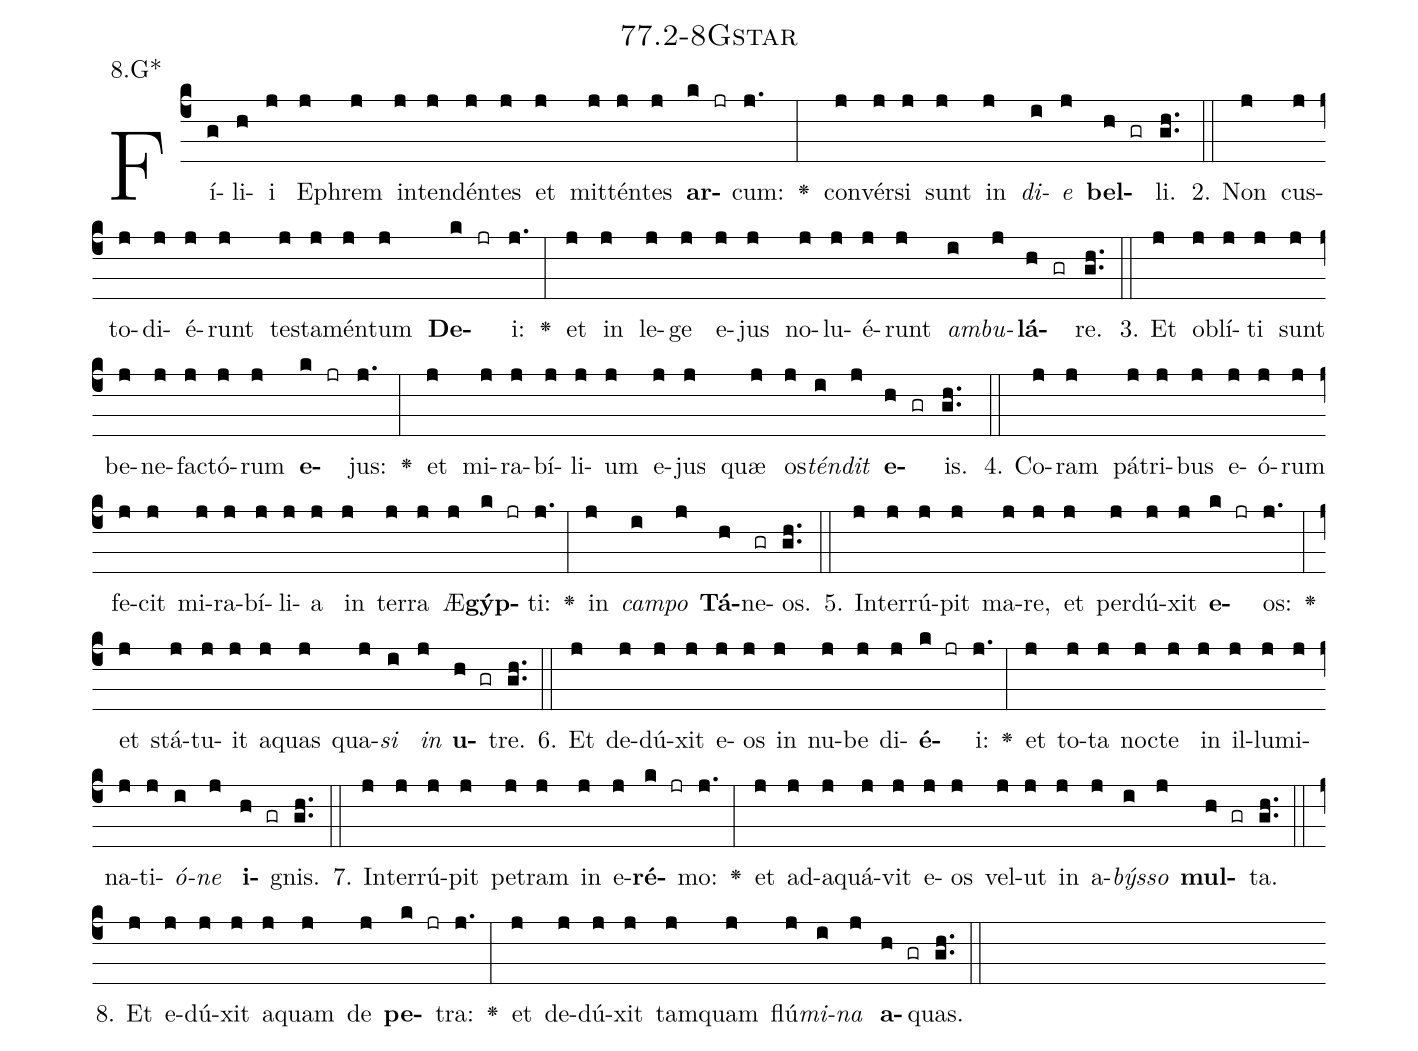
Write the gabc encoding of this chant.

name: 77.2-8Gstar;
annotation: 8.G*;
%%
(c4)Fí(g)li(h)i(j) E(j)phrem(j) in(j)ten(j)dén(j)tes(j) et(j) mit(j)tén(j)tes(j) <b>ar</b>(k jr)cum:(j.) <v>\greheightstar</v>(:) con(j)vér(j)si(j) sunt(j) in(j) <i>di</i>(i)<i>e</i>(j) <b>bel</b>(h gr)li.(gh..) (::)
2. Non(j) cus(j)to(j)di(j)é(j)runt(j) tes(j)ta(j)mén(j)tum(j) <b>De</b>(k jr)i:(j.) <v>\greheightstar</v>(:) et(j) in(j) le(j)ge(j) e(j)jus(j) no(j)lu(j)é(j)runt(j) <i>am</i>(i)<i>bu</i>(j)<b>lá</b>(h gr)re.(gh..) (::)
3. Et(j) ob(j)lí(j)ti(j) sunt(j) be(j)ne(j)fac(j)tó(j)rum(j) <b>e</b>(k jr)jus:(j.) <v>\greheightstar</v>(:) et(j) mi(j)ra(j)bí(j)li(j)um(j) e(j)jus(j) quæ(j) os(j)<i>tén</i>(i)<i>dit</i>(j) <b>e</b>(h gr)is.(gh..) (::)
4. Co(j)ram(j) pá(j)tri(j)bus(j) e(j)ó(j)rum(j) fe(j)cit(j) mi(j)ra(j)bí(j)li(j)a(j) in(j) ter(j)ra(j) Æ(j)<b>gýp</b>(k jr)ti:(j.) <v>\greheightstar</v>(:) in(j) <i>cam</i>(i)<i>po</i>(j) <b>Tá</b>(h)ne(gr)os.(gh..) (::)
5. In(j)ter(j)rú(j)pit(j) ma(j)re,(j) et(j) per(j)dú(j)xit(j) <b>e</b>(k jr)os:(j.) <v>\greheightstar</v>(:) et(j) stá(j)tu(j)it(j) a(j)quas(j) qua(j)<i>si</i>(i) <i>in</i>(j) <b>u</b>(h gr)tre.(gh..) (::)
6. Et(j) de(j)dú(j)xit(j) e(j)os(j) in(j) nu(j)be(j) di(j)<b>é</b>(k jr)i:(j.) <v>\greheightstar</v>(:) et(j) to(j)ta(j) noc(j)te(j) in(j) il(j)lu(j)mi(j)na(j)ti(j)<i>ó</i>(i)<i>ne</i>(j) <b>i</b>(h gr)gnis.(gh..) (::)
7. In(j)ter(j)rú(j)pit(j) pe(j)tram(j) in(j) e(j)<b>ré</b>(k jr)mo:(j.) <v>\greheightstar</v>(:) et(j) ad(j)a(j)quá(j)vit(j) e(j)os(j) vel(j)ut(j) in(j) a(j)<i>býs</i>(i)<i>so</i>(j) <b>mul</b>(h gr)ta.(gh..) (::)
8. Et(j) e(j)dú(j)xit(j) a(j)quam(j) de(j) <b>pe</b>(k jr)tra:(j.) <v>\greheightstar</v>(:) et(j) de(j)dú(j)xit(j) tam(j)quam(j) flú(j)<i>mi</i>(i)<i>na</i>(j) <b>a</b>(h gr)quas.(gh..) (::)
